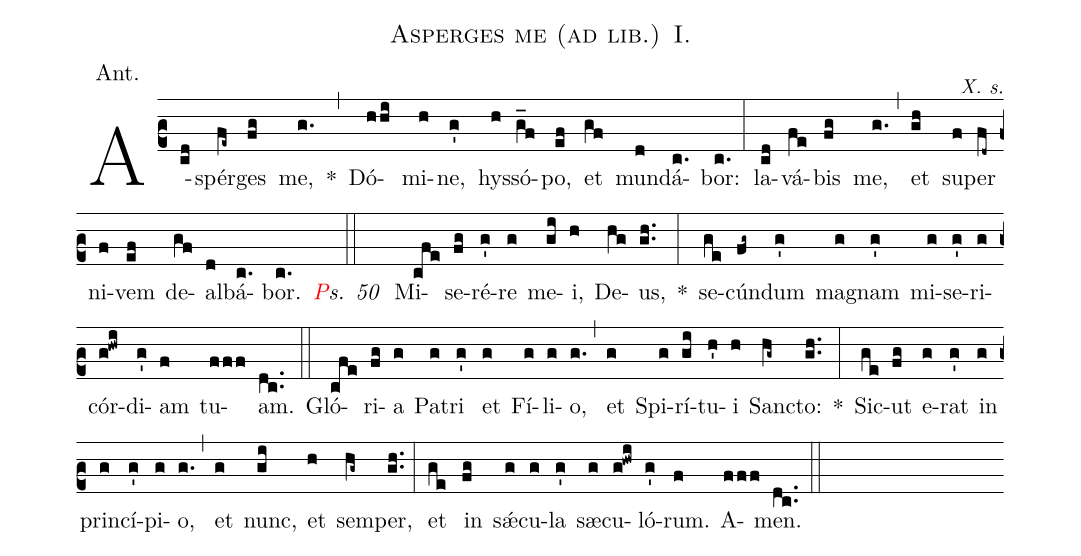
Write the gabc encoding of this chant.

name:Asperges me (ad lib.) I.;
annotation:Ant.;
mode:7;
office-part:Antiphon;
commentary:X. s.;
%%
(c2) A-(cd)spér(fe~)ges(fg) me,(g.) *(,) Dó(hhi )mi(h)ne,(g') hys(h)só(g_f)po,(ef) et(gf) mun(d)dá(c. )bor:(c.) (:) la(cd)vá(fe)bis(fg) me,(g.) (,) et(gh) su(f)per(fd~) ni(f)vem(ef) de(gf)al(d)bá(c. )bor.(c.) (::)

<i><v>{\red Ps. 50 }</v></i> M{i}(cfe)se(fg)ré(g')re(g) me(gi)i,(h) De(hg)us,(gh..) *(:)
se(ge)cún(fg~)dum(g') ma(g)gnam(g') mi(g)se(g')ri(g)cór(g!hwi)di(g')am(f) tu(fff)am.(dc..) (::)

Gló(cfe)ri(fg)a(g) Pa(g)tri(g') et(g) Fí(g)li(g)o,(g.) (,) et(g) Spi(g)rí(gi)tu(h')i(h) San(hg~)cto:(gh..) *(:)
Sic(ge)ut(fg) e(g)rat(g') in(g) prin(g)cí(g')pi(g)o,(g.) (,) et(g) nunc,(gi) et(h) sem(hg~)per,(gh..) (:)
et(ge) in(fg) sǽ(g)cu(g)la(g') sæ(g)cu(g!hwi)ló(g')rum.(f) A(fff)men.(dc..) (::)
